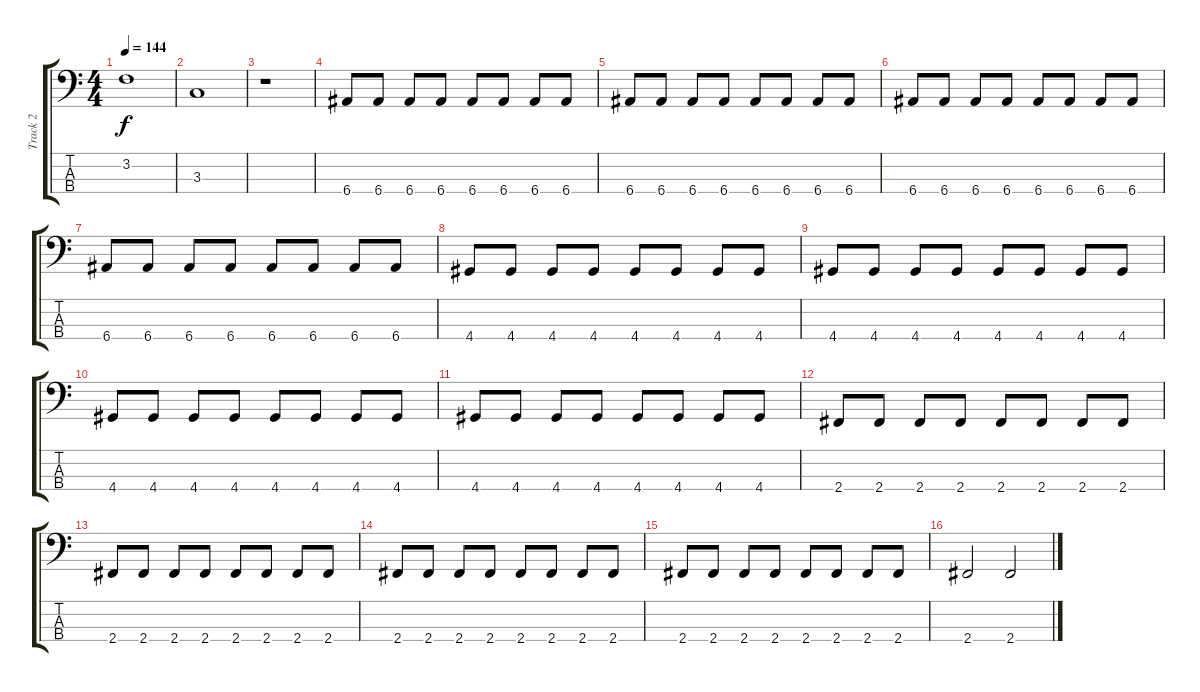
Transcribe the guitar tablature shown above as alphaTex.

\track ("Track 2" "Track 2") {instrument electricbassfinger}
\staff {score tabs}
\tuning (G2 D2 A1 E1) {hide}
\ts (4 4)
\tempo 144
\clef f4
\ks c
3.2{t}.1{dy f} |
3.3.1 |
r.1 |
6.4.8 6.4.8 6.4.8 6.4.8 6.4.8 6.4.8 6.4.8 6.4.8 |
6.4.8 6.4.8 6.4.8 6.4.8 6.4.8 6.4.8 6.4.8 6.4.8 |
6.4.8 6.4.8 6.4.8 6.4.8 6.4.8 6.4.8 6.4.8 6.4.8 |
6.4.8 6.4.8 6.4.8 6.4.8 6.4.8 6.4.8 6.4.8 6.4.8 |
4.4.8 4.4.8 4.4.8 4.4.8 4.4.8 4.4.8 4.4.8 4.4.8 |
4.4.8 4.4.8 4.4.8 4.4.8 4.4.8 4.4.8 4.4.8 4.4.8 |
4.4.8 4.4.8 4.4.8 4.4.8 4.4.8 4.4.8 4.4.8 4.4.8 |
4.4.8 4.4.8 4.4.8 4.4.8 4.4.8 4.4.8 4.4.8 4.4.8 |
2.4.8 2.4.8 2.4.8 2.4.8 2.4.8 2.4.8 2.4.8 2.4.8 |
2.4.8 2.4.8 2.4.8 2.4.8 2.4.8 2.4.8 2.4.8 2.4.8 |
2.4.8 2.4.8 2.4.8 2.4.8 2.4.8 2.4.8 2.4.8 2.4.8 |
2.4.8 2.4.8 2.4.8 2.4.8 2.4.8 2.4.8 2.4.8 2.4.8 |
2.4.2 2.4.2
